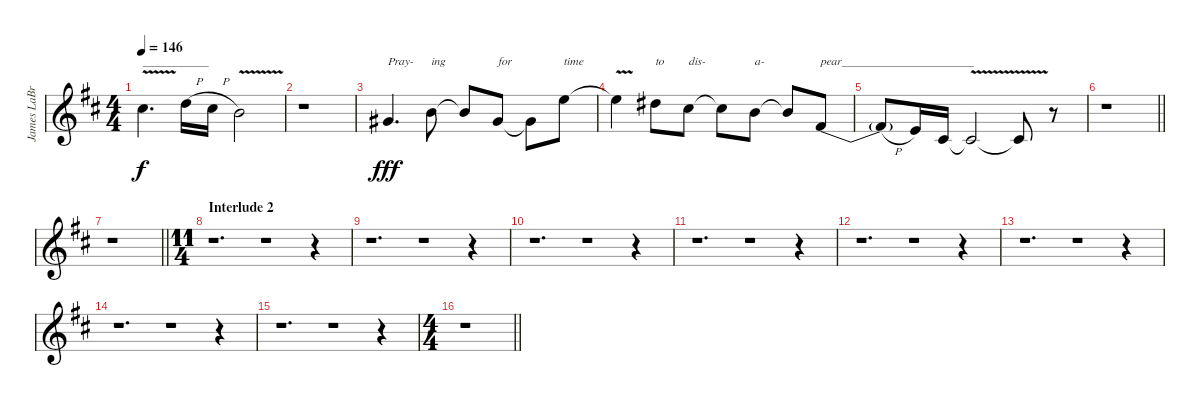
\track ("James LaBrie" "James LaBr") {instrument lead6voice}
\staff {score}
\tuning (E4 B3 G3 D3 A2 E2) {hide}
\ts (4 4)
\tempo 146
\clef g2
\ks bminor
9.1{v}.4{d txt "___________" dy f} 10.1{h}.16 9.1{h}.16 7.1{v}.2 |
r.1 |
4.1.4{d txt "Pray-" dy fff} 7.1.8{txt "ing"} 7.1{t}.8 4.1.8{txt "for"} 4.1{t}.8 12.1.8{txt "time"} |
12.1{v t}.4 11.1.8{txt "to"} 9.1.8{txt "dis-"} 9.1{t}.8 7.1.8{txt "a-"} 7.1{t}.8 2.1{be (custom 0 0 10 2 20 2 30 0 60 0)}.8{txt "pear______________________"} |
2.1{h t}.8 0.1.16 2.2.16 2.2{v t}.2 2.2{t}.8 r.8 |
\barLineRight lightlight
r.1 |
\barLineRight lightlight
r.1 |
\ts (11 4)
\section ("" "Interlude 2")
r.1{d} r.1 r.4 |
r.1{d} r.1 r.4 |
r.1{d} r.1 r.4 |
r.1{d} r.1 r.4 |
r.1{d} r.1 r.4 |
r.1{d} r.1 r.4 |
r.1{d} r.1 r.4 |
r.1{d} r.1 r.4 |
\ts (4 4)
\barLineRight lightlight
r.1
